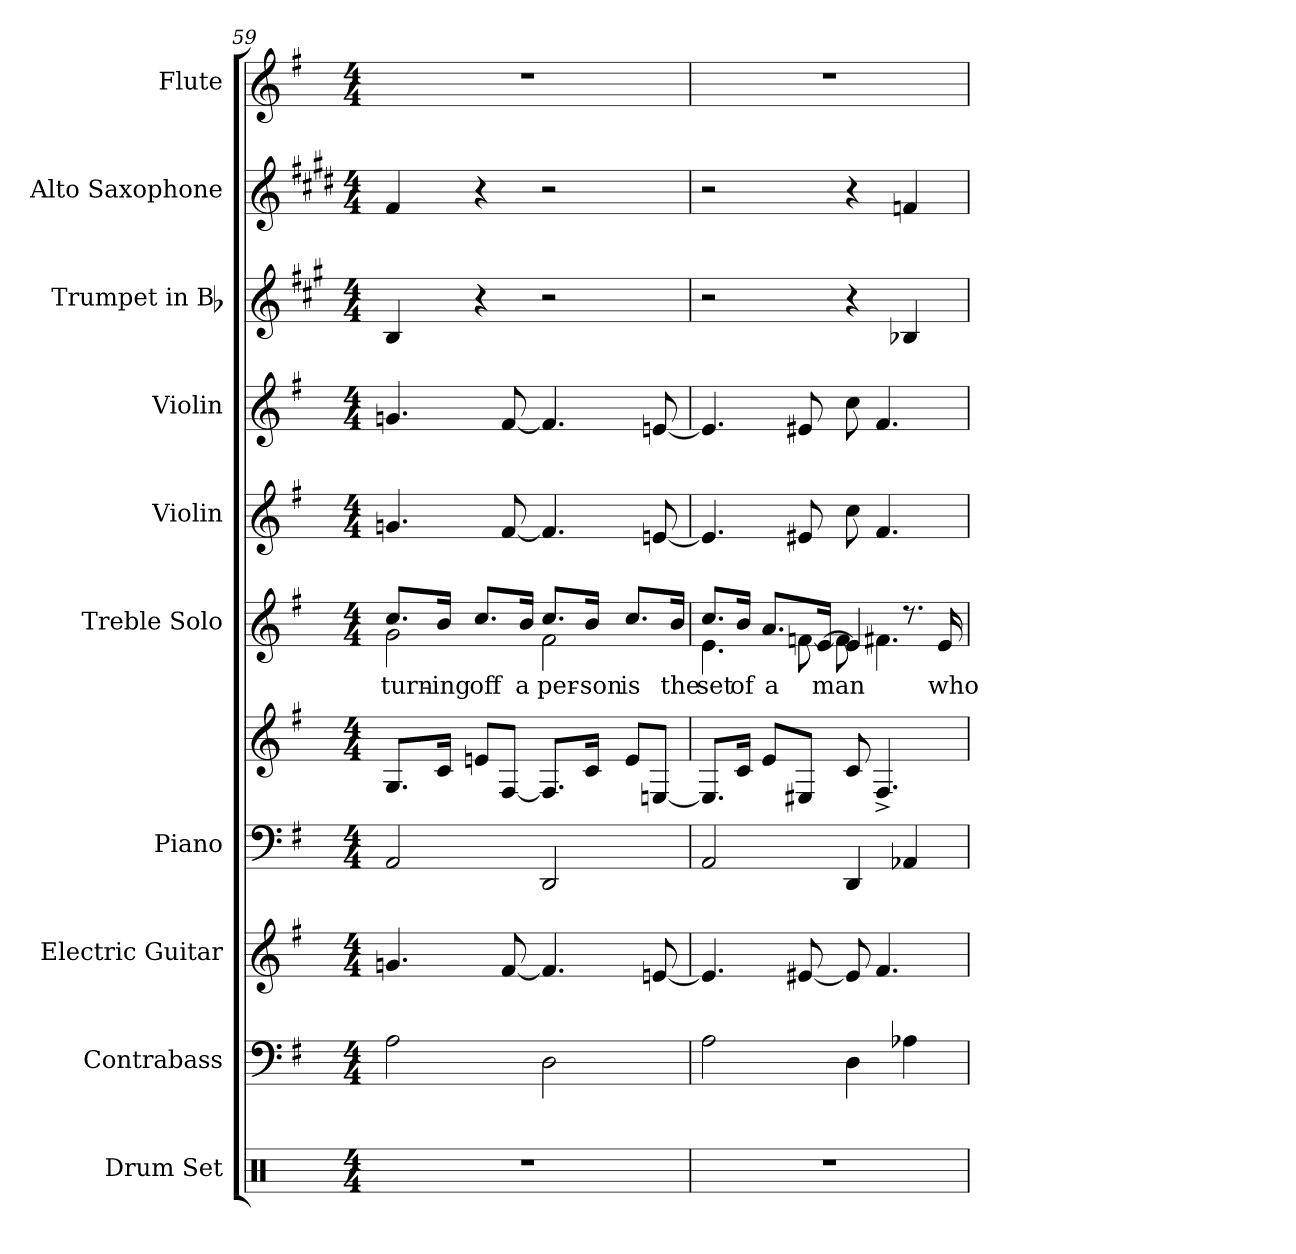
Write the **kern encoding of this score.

**kern	**kern	**kern	**kern	**kern	**kern	**text	**kern	**kern	**kern	**kern	**kern
*part10	*part9	*part8	*part7	*part7	*part6	*part6	*part5	*part4	*part3	*part2	*part1
*staff11	*staff10	*staff9	*staff8	*staff7	*staff6	*staff6	*staff5	*staff4	*staff3	*staff2	*staff1
*I"Drum Set	*I"Contrabass	*I"Electric Guitar	*I"Piano	*	*I"Treble Solo	*	*I"Violin	*I"Violin	*I"Trumpet in Bb	*I"Alto Saxophone	*I"Flute
*I'Dr.	*I'Cb.	*I'E. Gtr.	*I'Pno.	*	*I'Tr. Solo	*	*I'Vln.	*I'Vln.	*I'Tpt.	*I'Alto Sax.	*I'Fl.
!!LO:PB:g=z
*clefX	*clefF4	*clefG2	*clefF4	*clefG2	*clefG2	*	*clefG2	*clefG2	*clefG2	*clefG2	*clefG2
*	*ITrd7c12	*ITrd7c12	*	*	*	*	*	*	*ITrd1c2	*ITrd5c9	*
*k[]	*k[f#]	*k[f#]	*k[f#]	*k[f#]	*k[f#]	*	*k[f#]	*k[f#]	*k[f#]	*k[f#]	*k[f#]
*C:	*G:	*G:	*G:	*G:	*G:	*	*G:	*G:	*G:	*G:	*G:
*M4/4	*M4/4	*M4/4	*M4/4	*M4/4	*M4/4	*	*M4/4	*M4/4	*M4/4	*M4/4	*M4/4
=59	=59	=59	=59	=59	=59	=59	=59	=59	=59	=59	=59
!	!	!	!	!	!	!LO:LY:b:color=#000000	!	!	!	!	!
*	*	*	*	*	*^	*	*	*	*	*	*
1r	2AAi\	4.Gni/	2AAi/	8.Gi/L	8.cci/L	2gi\	turn-	4.gni/	4.gni/	4Ai/	4Ai/	1r
!	!	!	!	!	!	!	!LO:LY:b:color=#000000	!	!	!	!	!
.	.	.	.	16ci/Jk	16bi/Jk	.	-ing	.	.	.	.	.
!	!	!	!	!	!	!	!LO:LY:b:color=#000000	!	!	!	!	!
.	.	.	.	8eni/L	8.cci/L	.	off	.	.	4r	4r	.
.	.	[<8F#i/	.	[<8F#i/J	.	.	.	[<8f#i/	[<8f#i/	.	.	.
!	!	!	!	!	!	!	!LO:LY:b:color=#000000	!	!	!	!	!
.	.	.	.	.	16bi/Jk	.	a	.	.	.	.	.
!	!	!	!	!	!	!	!LO:LY:b:color=#000000	!	!	!	!	!
.	2DDi\	4.F#i/]	2DDi/	8.F#i/L]	8.cci/L	2f#i\	per-	4.f#i/]	4.f#i/]	2r	2r	.
!	!	!	!	!	!	!	!LO:LY:b:color=#000000	!	!	!	!	!
.	.	.	.	16ci/Jk	16bi/Jk	.	-son	.	.	.	.	.
!	!	!	!	!	!	!	!LO:LY:b:color=#000000	!	!	!	!	!
.	.	.	.	8ei/L	8.cci/L	.	is	.	.	.	.	.
.	.	[<8Eni/	.	[<8Eni/J	.	.	.	[<8eni/	[<8eni/	.	.	.
!	!	!	!	!	!	!	!LO:LY:b:color=#000000	!	!	!	!	!
.	.	.	.	.	16bi/Jk	.	the	.	.	.	.	.
=60	=60	=60	=60	=60	=60	=60	=60	=60	=60	=60	=60	=60
!	!	!	!	!	!	!	!LO:LY:b:color=#000000	!	!	!	!	!
1r	2AAi\	4.Ei/]	2AAi/	8.Ei/L]	8.cci/L	4.ei\	set	4.ei/]	4.ei/]	2r	2r	1r
!	!	!	!	!	!	!	!LO:LY:b:color=#000000	!	!	!	!	!
.	.	.	.	16ci/Jk	16bi/Jk	.	of	.	.	.	.	.
!	!	!	!	!	!	!	!LO:LY:b:color=#000000	!	!	!	!	!
.	.	.	.	8ei/L	8.ai/L	.	a	.	.	.	.	.
.	.	[<8E#Xi/	.	8E#Xi/J	.	[<8fni\	.	8e#Xi/	8e#Xi/	.	.	.
!	!	!	!	!	!	!	!LO:LY:b:color=#000000	!	!	!	!	!
.	.	.	.	.	[>16ei/Jk	.	man	.	.	.	.	.
.	4DDi\	8E#i/]	4DDi/	8ci/	4ei/]	8fi\]	.	8cci\	8cci\	4r	4r	.
.	.	4.F#i/	.	4.F#^i/	.	4.f#Xi\	.	4.f#i/	4.f#i/	.	.	.
.	4AA-Xi\	.	4AA-Xi/	.	8.r	.	.	.	.	4A-Xi/	4A-Xi/	.
!	!	!	!	!	!	!	!LO:LY:b:color=#000000	!	!	!	!	!
.	.	.	.	.	16ei/	.	who	.	.	.	.	.
*	*	*	*	*	*v	*v	*	*	*	*	*	*
=	=	=	=	=	=	=	=	=	=	=	=
*-	*-	*-	*-	*-	*-	*-	*-	*-	*-	*-	*-
